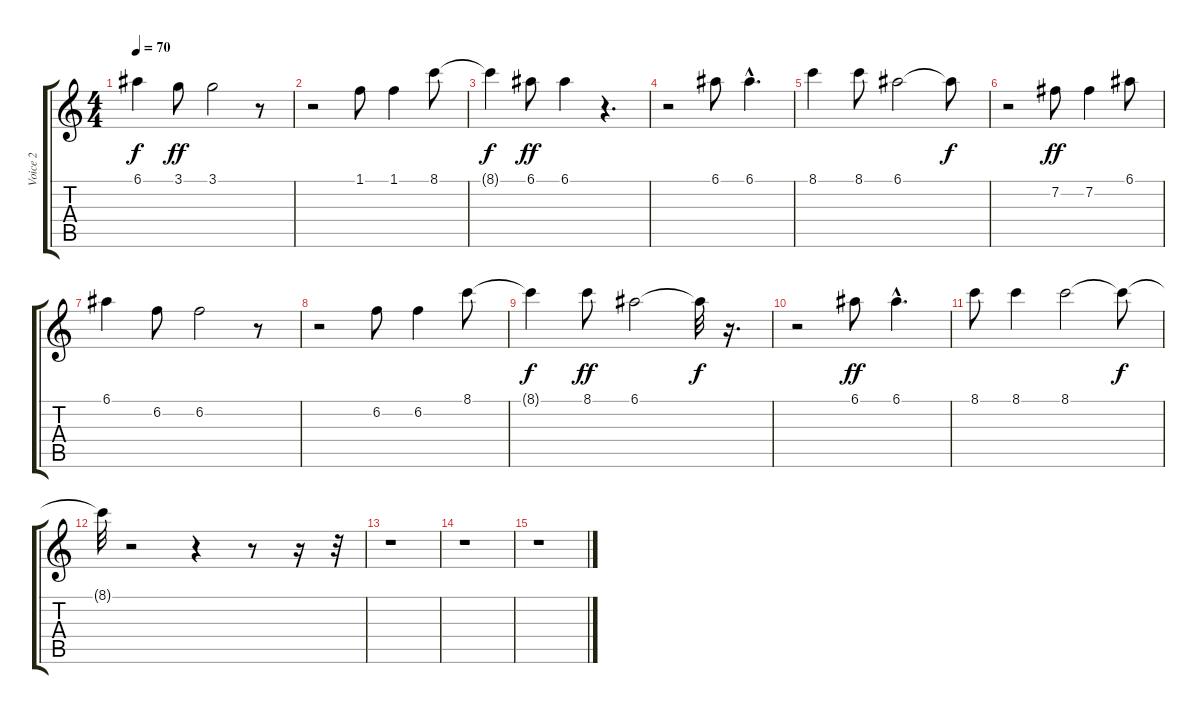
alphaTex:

\track ("Voice 2" "Voice 2") {instrument overdrivenguitar}
\staff {score tabs}
\tuning (E4 B3 G3 D3 A2 E2) {hide}
\ts (4 4)
\tempo 70
\clef g2
\ks c
6.1{t}.4{dy f} 3.1.8{dy ff} 3.1.2 r.8 |
r.2 1.1.8 1.1.4 8.1.8 |
8.1{t}.4{dy f} 6.1.8{dy ff} 6.1.4 r.4{d} |
r.2 6.1.8 6.1{hac}.4{d} |
8.1.4 8.1.8 6.1.2 6.1{t}.8{dy f} |
r.2 7.2.8{dy ff} 7.2.4 6.1.8 |
6.1.4 6.2.8 6.2.2 r.8 |
r.2 6.2.8 6.2.4 8.1.8 |
8.1{t}.4{dy f} 8.1.8{dy ff} 6.1.2 6.1{t}.32{dy f} r.16{d} |
r.2 6.1.8{dy ff} 6.1{hac}.4{d} |
8.1.8 8.1.4 8.1.2 8.1{t}.8{dy f} |
8.1{t}.32 r.2 r.4 r.8 r.16 r.32 |
r.1 |
r.1 |
r.1
